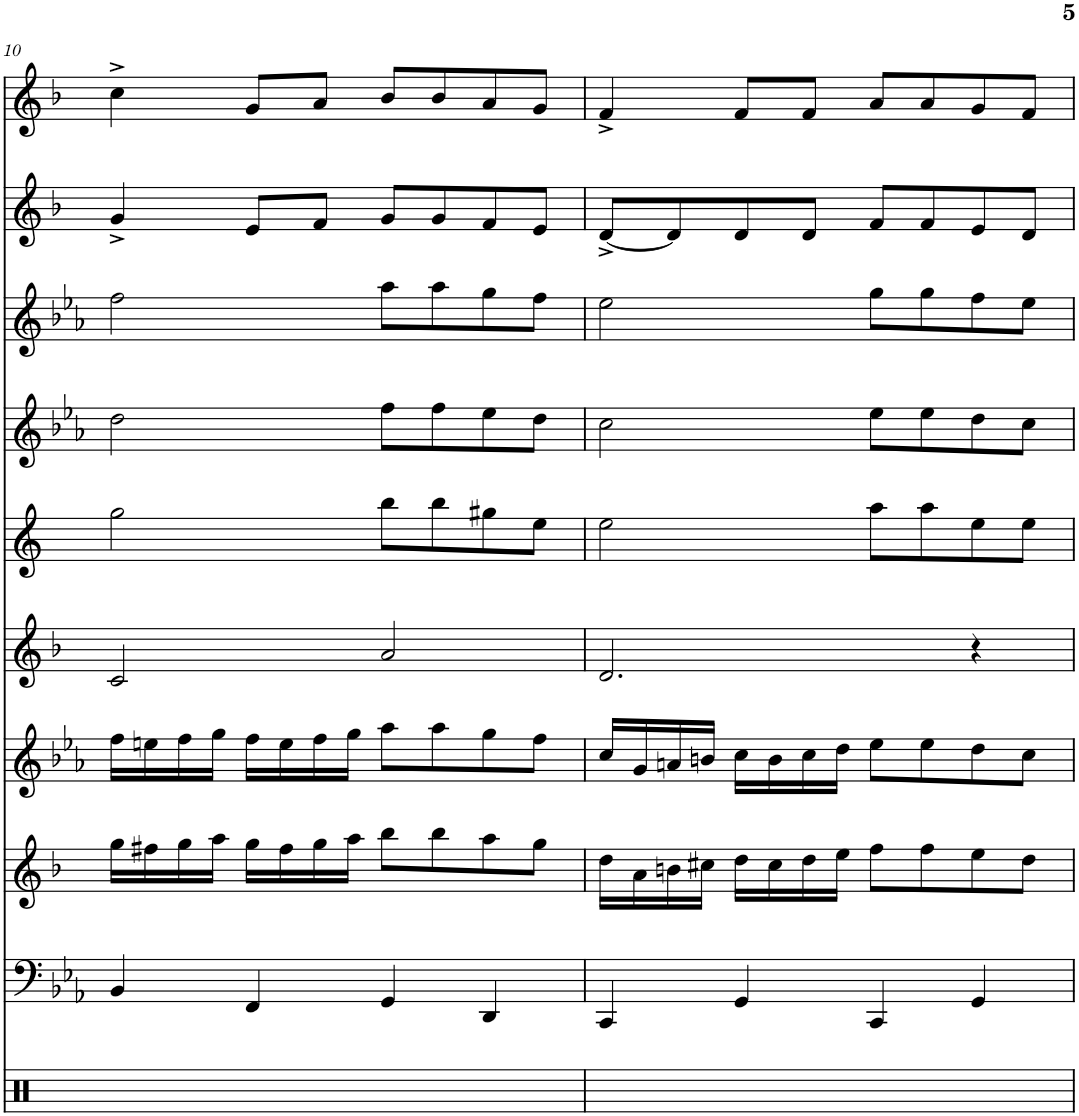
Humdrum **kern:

**kern	**kern	**kern	**kern	**kern	**kern	**kern	**kern	**kern	**kern
*part10	*part9	*part8	*part7	*part6	*part5	*part4	*part3	*part2	*part1
*staff10	*staff9	*staff8	*staff7	*staff6	*staff5	*staff4	*staff3	*staff2	*staff1
*I"Voice	*I"Voice	*I"Voice	*I"Voice	*I"Voice	*I"Voice	*I"Voice	*I"Voice	*I"Voice	*I"Voice
*I'V	*I'V	*I'V	*I'V	*I'V	*I'V	*I'V	*I'V	*I'V	*I'V
!!LO:PB:g=z
*clefX	*clefF4	*clefG2	*clefG2	*clefG2	*clefG2	*clefG2	*clefG2	*clefG2	*clefG2
*k[]	*k[b-e-a-]	*k[b-]	*k[b-e-a-]	*k[b-]	*k[]	*k[b-e-a-]	*k[b-e-a-]	*k[b-]	*k[b-]
*M4/4	*M4/4	*M4/4	*M4/4	*M4/4	*M4/4	*M4/4	*M4/4	*M4/4	*M4/4
=10	=10	=10	=10	=10	=10	=10	=10	=10	=10
1ryy	4BB-/	16gg\LL	16ff\LL	2c/	2gg\	2dd\	2ff\	4g^/	4cc^\
.	.	16ff#X\	16een\	.	.	.	.	.	.
.	.	16gg\	16ff\	.	.	.	.	.	.
.	.	16aa\JJ	16gg\JJ	.	.	.	.	.	.
.	4FF/	16gg\LL	16ff\LL	.	.	.	.	8e/L	8g/L
.	.	16ff#\	16ee\	.	.	.	.	.	.
.	.	16gg\	16ff\	.	.	.	.	8f/J	8a/J
.	.	16aa\JJ	16gg\JJ	.	.	.	.	.	.
.	4GG/	8bb-\L	8aa-\L	2a/	8bb\L	8ff\L	8aa-\L	8g/L	8b-/L
.	.	8bb-\	8aa-\	.	8bb\	8ff\	8aa-\	8g/	8b-/
.	4DD/	8aa\	8gg\	.	8gg#X\	8ee-\	8gg\	8f/	8a/
.	.	8gg\J	8ff\J	.	8ee\J	8dd\J	8ff\J	8e/J	8g/J
=11	=11	=11	=11	=11	=11	=11	=11	=11	=11
1ryy	4CC/	16dd\LL	16cc/LL	2.d/	2ee\	2cc\	2ee-\	[<8d^/L	4f^/
.	.	16a\	16g/	.	.	.	.	.	.
.	.	16bn\	16an/	.	.	.	.	8d/]	.
.	.	16cc#X\JJ	16bn/JJ	.	.	.	.	.	.
.	4GG/	16dd\LL	16cc\LL	.	.	.	.	8d/	8f/L
.	.	16cc#\	16b\	.	.	.	.	.	.
.	.	16dd\	16cc\	.	.	.	.	8d/J	8f/J
.	.	16ee\JJ	16dd\JJ	.	.	.	.	.	.
.	4CC/	8ff\L	8ee-\L	.	8aa\L	8ee-\L	8gg\L	8f/L	8a/L
.	.	8ff\	8ee-\	.	8aa\	8ee-\	8gg\	8f/	8a/
.	4GG/	8ee\	8dd\	4r	8ee\	8dd\	8ff\	8e/	8g/
.	.	8dd\J	8cc\J	.	8ee\J	8cc\J	8ee-\J	8d/J	8f/J
=	=	=	=	=	=	=	=	=	=
*-	*-	*-	*-	*-	*-	*-	*-	*-	*-
